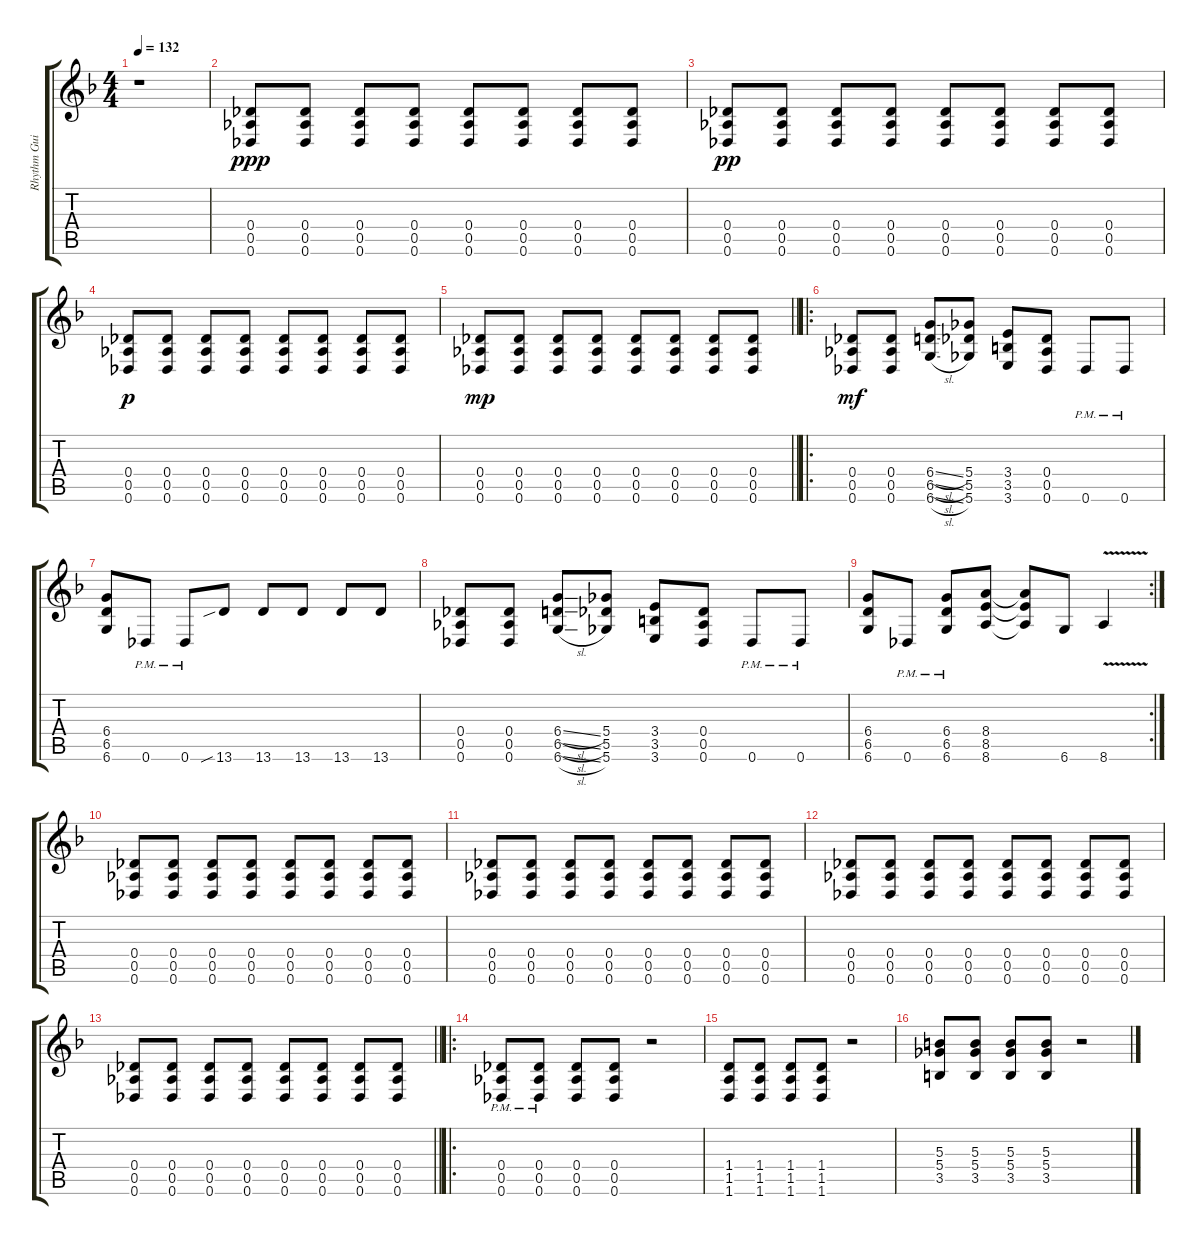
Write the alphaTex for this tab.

\track ("Rhythm Guitar" "Rhythm Gui") {instrument overdrivenguitar}
\staff {score tabs}
\tuning (Eb4 Bb3 Gb3 Db3 Ab2 Db2) {hide}
\ts (4 4)
\tempo 132
\clef g2
\ks f
r.1{dy ppp instrument overdrivenguitar} |
(0.4 0.5 0.6).8 (0.4 0.5 0.6).8 (0.4 0.5 0.6).8 (0.4 0.5 0.6).8 (0.4 0.5 0.6).8 (0.4 0.5 0.6).8 (0.4 0.5 0.6).8 (0.4 0.5 0.6).8 |
(0.4 0.5 0.6).8{dy pp} (0.4 0.5 0.6).8 (0.4 0.5 0.6).8 (0.4 0.5 0.6).8 (0.4 0.5 0.6).8 (0.4 0.5 0.6).8 (0.4 0.5 0.6).8 (0.4 0.5 0.6).8 |
(0.4 0.5 0.6).8{dy p} (0.4 0.5 0.6).8 (0.4 0.5 0.6).8 (0.4 0.5 0.6).8 (0.4 0.5 0.6).8 (0.4 0.5 0.6).8 (0.4 0.5 0.6).8 (0.4 0.5 0.6).8 |
\barLineRight lightlight
(0.4 0.5 0.6).8{dy mp} (0.4 0.5 0.6).8 (0.4 0.5 0.6).8 (0.4 0.5 0.6).8 (0.4 0.5 0.6).8 (0.4 0.5 0.6).8 (0.4 0.5 0.6).8 (0.4 0.5 0.6).8 |
\ro
(0.4 0.5 0.6).8{dy mf} (0.4 0.5 0.6).8 (6.4{sl} 6.5{sl} 6.6{sl}).8 (5.4 5.5 5.6).8 (3.4 3.5 3.6).8 (0.4 0.5 0.6).8 0.6{pm}.8 0.6{pm}.8 |
(6.4 6.5 6.6).8 0.6{pm}.8 0.6{pm}.8 13.6{sib}.8 13.6.8 13.6.8 13.6.8 13.6.8 |
(0.4 0.5 0.6).8 (0.4 0.5 0.6).8 (6.4{sl} 6.5{sl} 6.6{sl}).8 (5.4 5.5 5.6).8 (3.4 3.5 3.6).8 (0.4 0.5 0.6).8 0.6{pm}.8 0.6{pm}.8 |
\rc 2
(6.4 6.5 6.6).8 0.6{pm}.8 (6.4{pm} 6.5{pm} 6.6{pm}).8 (8.4 8.5 8.6).8 (8.4{t} 8.5{t} 8.6{t}).8 6.6.8 8.6{v}.4 |
(0.4 0.5 0.6).8 (0.4 0.5 0.6).8 (0.4 0.5 0.6).8 (0.4 0.5 0.6).8 (0.4 0.5 0.6).8 (0.4 0.5 0.6).8 (0.4 0.5 0.6).8 (0.4 0.5 0.6).8 |
(0.4 0.5 0.6).8 (0.4 0.5 0.6).8 (0.4 0.5 0.6).8 (0.4 0.5 0.6).8 (0.4 0.5 0.6).8 (0.4 0.5 0.6).8 (0.4 0.5 0.6).8 (0.4 0.5 0.6).8 |
(0.4 0.5 0.6).8 (0.4 0.5 0.6).8 (0.4 0.5 0.6).8 (0.4 0.5 0.6).8 (0.4 0.5 0.6).8 (0.4 0.5 0.6).8 (0.4 0.5 0.6).8 (0.4 0.5 0.6).8 |
\barLineRight lightlight
(0.4 0.5 0.6).8 (0.4 0.5 0.6).8 (0.4 0.5 0.6).8 (0.4 0.5 0.6).8 (0.4 0.5 0.6).8 (0.4 0.5 0.6).8 (0.4 0.5 0.6).8 (0.4 0.5 0.6).8 |
\ro
(0.4{pm} 0.5{pm} 0.6{pm}).8 (0.4{pm} 0.5{pm} 0.6{pm}).8 (0.4 0.5 0.6).8 (0.4 0.5 0.6).8 r.2 |
(1.4 1.5 1.6).8 (1.4 1.5 1.6).8 (1.4 1.5 1.6).8 (1.4 1.5 1.6).8 r.2 |
(5.3 5.4 3.5).8 (5.3 5.4 3.5).8 (5.3 5.4 3.5).8 (5.3 5.4 3.5).8 r.2
